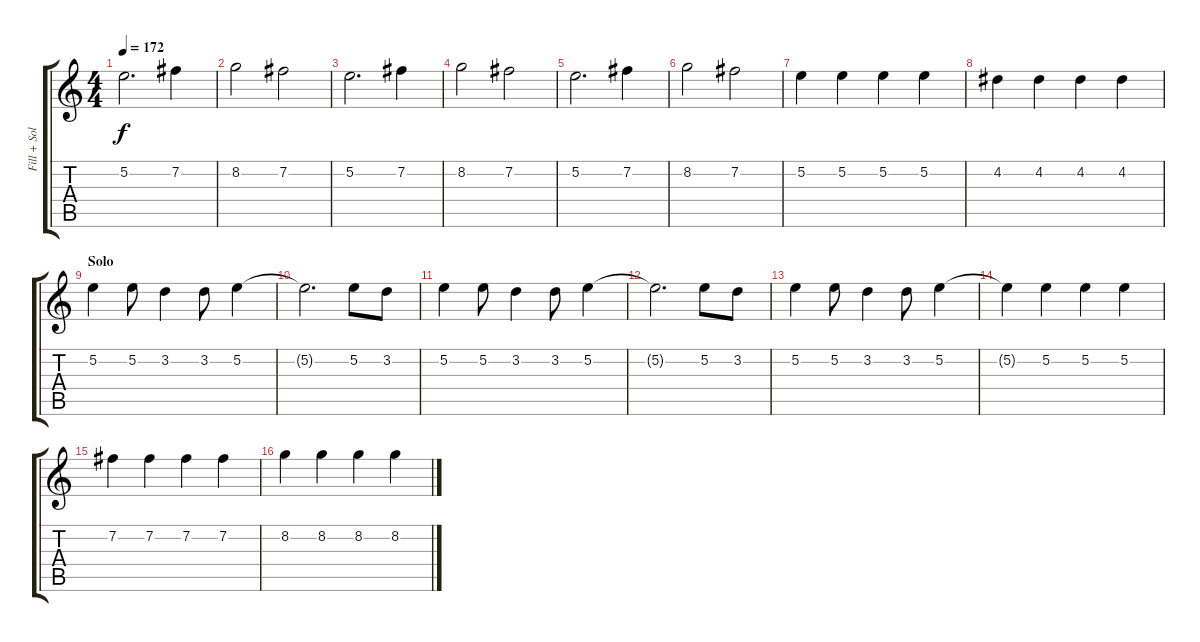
\track ("Fill + Solo" "Fill + Sol") {instrument overdrivenguitar}
\staff {score tabs}
\tuning (E4 B3 G3 D3 A2 E2) {hide}
\ts (4 4)
\tempo 172
\clef g2
\ks c
5.2.2{d dy f} 7.2.4 |
8.2.2 7.2.2 |
5.2.2{d} 7.2.4 |
8.2.2 7.2.2 |
5.2.2{d} 7.2.4 |
8.2.2 7.2.2 |
5.2.4 5.2.4 5.2.4 5.2.4 |
4.2.4 4.2.4 4.2.4 4.2.4 |
\section ("" "Solo")
5.2.4 5.2.8 3.2.4 3.2.8 5.2.4 |
5.2{t}.2{d} 5.2.8 3.2.8 |
5.2.4 5.2.8 3.2.4 3.2.8 5.2.4 |
5.2{t}.2{d} 5.2.8 3.2.8 |
5.2.4 5.2.8 3.2.4 3.2.8 5.2.4 |
5.2{t}.4 5.2.4 5.2.4 5.2.4 |
7.2.4 7.2.4 7.2.4 7.2.4 |
8.2.4 8.2.4 8.2.4 8.2.4
